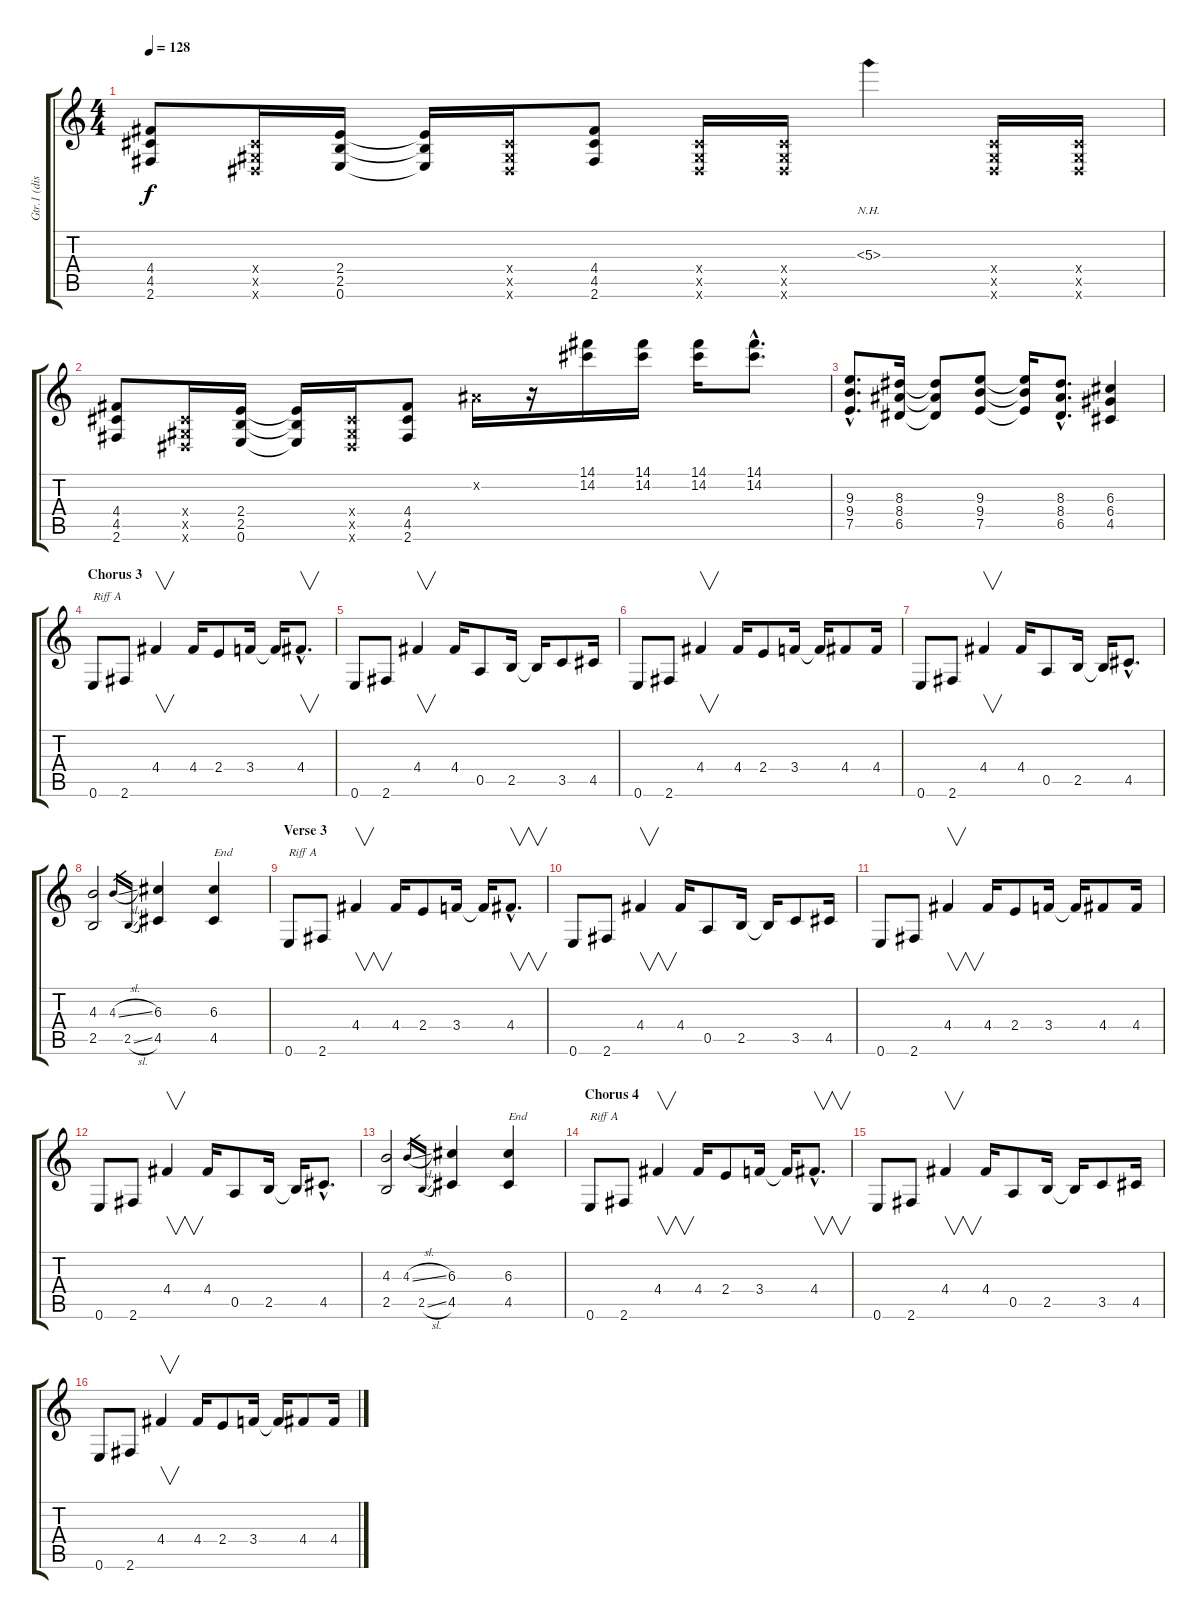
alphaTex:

\track ("Gtr.1 (dist.)" "Gtr.1 (dis") {instrument distortionguitar}
\staff {score tabs}
\tuning (E4 B3 G3 D3 A2 E2) {hide}
\ts (4 4)
\tempo 128
\clef g2
\ks c
(4.4 4.5 2.6).8{dy f} (-1.4{x} -1.5{x} -1.6{x}).16 (2.4 2.5 0.6).16 (2.4{t} 2.5{t} 0.6{t}).16 (-1.4{x} -1.5{x} -1.6{x}).16 (4.4 4.5 2.6).8 (-1.4{x} -1.5{x} -1.6{x}).16 (-1.4{x} -1.5{x} -1.6{x}).16 5.3{nh}.4 (-1.4{x} -1.5{x} -1.6{x}).16 (-1.4{x} -1.5{x} -1.6{x}).16 |
(4.4 4.5 2.6).8 (-1.4{x} -1.5{x} -1.6{x}).16 (2.4 2.5 0.6).16 (2.4{t} 2.5{t} 0.6{t}).16 (-1.4{x} -1.5{x} -1.6{x}).16 (4.4 4.5 2.6).8 -1.2{x}.16 r.16 (14.1 14.2).16 (14.1 14.2).16 (14.1 14.2).16 (14.1{hac} 14.2{hac}).8{d} |
(9.3{hac} 9.4{hac} 7.5{hac}).8{d} (8.3 8.4 6.5).16 (8.3{t} 8.4{t} 6.5{t}).8 (9.3 9.4 7.5).8 (9.3{t} 9.4{t} 7.5{t}).16 (8.3{hac} 8.4{hac} 6.5{hac}).8{d} (6.3 6.4 4.5).4 |
\section ("" "Chorus 3")
0.6.8{txt "Riff A"} 2.6.8 4.4.4{v} 4.4.16 2.4.8 3.4.16 3.4{t}.16 4.4{hac}.8{v d} |
0.6.8 2.6.8 4.4.4{v} 4.4.16 0.5.8 2.5.16 2.5{t}.16 3.5.8 4.5.16 |
0.6.8 2.6.8 4.4.4{v} 4.4.16 2.4.8 3.4.16 3.4{t}.16 4.4.8 4.4.16 |
0.6.8 2.6.8 4.4.4{v} 4.4.16 0.5.8 2.5.16 2.5{t}.16 4.5{hac}.8{d} |
(4.3 2.5).2 4.3{sl}.16{gr} 2.5{sl}.16{gr} (6.3 4.5).4 (6.3 4.5).4{txt "End"} |
\section ("" "Verse 3")
0.6.8{txt "Riff A"} 2.6.8 4.4.4{v} 4.4.16 2.4.8 3.4.16 3.4{t}.16 4.4{hac}.8{v d} |
0.6.8 2.6.8 4.4.4{v} 4.4.16 0.5.8 2.5.16 2.5{t}.16 3.5.8 4.5.16 |
0.6.8 2.6.8 4.4.4{v} 4.4.16 2.4.8 3.4.16 3.4{t}.16 4.4.8 4.4.16 |
0.6.8 2.6.8 4.4.4{v} 4.4.16 0.5.8 2.5.16 2.5{t}.16 4.5{hac}.8{d} |
(4.3 2.5).2 4.3{sl}.16{gr} 2.5{sl}.16{gr} (6.3 4.5).4 (6.3 4.5).4{txt "End"} |
\section ("" "Chorus 4")
0.6.8{txt "Riff A"} 2.6.8 4.4.4{v} 4.4.16 2.4.8 3.4.16 3.4{t}.16 4.4{hac}.8{v d} |
0.6.8 2.6.8 4.4.4{v} 4.4.16 0.5.8 2.5.16 2.5{t}.16 3.5.8 4.5.16 |
0.6.8 2.6.8 4.4.4{v} 4.4.16 2.4.8 3.4.16 3.4{t}.16 4.4.8 4.4.16
